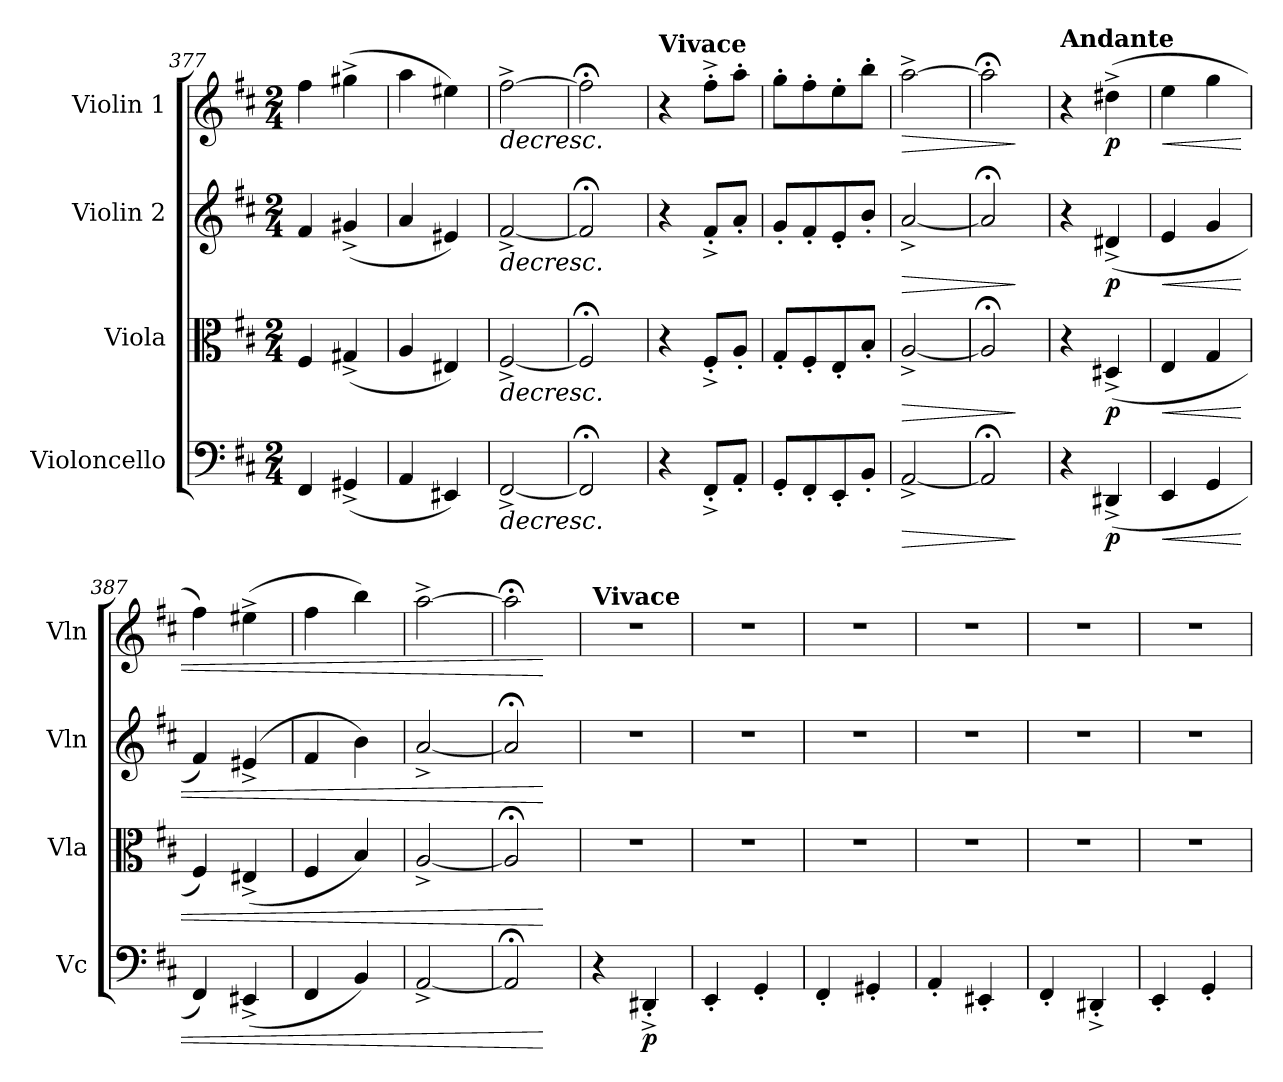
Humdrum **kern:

**kern	**dynam	**kern	**dynam	**kern	**dynam	**kern	**dynam
*part4	*part4	*part3	*part3	*part2	*part2	*part1	*part1
*staff4	*staff4	*staff3	*staff3	*staff2	*staff2	*staff1	*staff1
*I"Violoncello	*	*I"Viola	*	*I"Violin 2	*	*I"Violin 1	*
*I'Vc	*	*I'Vla	*	*I'Vln	*	*I'Vln	*
*clefF4	*	*clefC3	*	*clefG2	*	*clefG2	*
*k[f#c#]	*	*k[f#c#]	*	*k[f#c#]	*	*k[f#c#]	*
*M2/4	*	*M2/4	*	*M2/4	*	*M2/4	*
=377	=377	=377	=377	=377	=377	=377	=377
4FF#/	.	4F#/	.	4f#/	.	4ff#\	.
(4GG#X^>/	.	(4G#X^>/	.	(4g#X^>/	.	(4gg#X^\	.
=378	=378	=378	=378	=378	=378	=378	=378
4AA/	.	4A/	.	4a/	.	4aa\	.
4EE#X/)	.	4E#X/)	.	4e#X/)	.	4ee#X\)	.
=379	=379	=379	=379	=379	=379	=379	=379
!	!LO:HP:b	!	!LO:HP:b	!	!LO:HP:b	!	!LO:HP:b
[2FF#^>/	>	[2F#^>/	>	[2f#^>/	>	[2ff#^\	>
=380	=380	=380	=380	=380	=380	=380	=380
2FF#;</]	.	2F#;</]	.	2f#;</]	.	2ff#;<\]	.
!!LO:PB:g=z
=381	=381	=381	=381	=381	=381	=381	=381
!	!	!	!	!	!	!LO:TX:a:B:t=Vivace	!
4r	.	4r	.	4r	.	4r	.
!	!LO:DY:b	!	!	!	!	!	!
!	!LO:DY:n=1:b	!	!LO:DY:b	!	!	!	!
!	!	!	!LO:DY:n=1:b	!	!LO:DY:b	!	!
!	!	!	!	!	!LO:DY:n=1:b	!	!LO:DY:b
!	!	!	!	!	!	!	!LO:DY:n=1:b
8FF#'^>/L	f other-dynamics	8F#'^>/L	f other-dynamics	8f#'^/L	f other-dynamics	8ff#'^\L	f other-dynamics
8AA'/J	.	8A'/J	.	8a'/J	.	8aa'\J	.
=382	=382	=382	=382	=382	=382	=382	=382
8GG'/L	.	8G'/L	.	8g'/L	.	8gg'\L	.
8FF#'/	.	8F#'/	.	8f#'/	.	8ff#'\	.
8EE'/	.	8E'/	.	8e'/	.	8ee'\	.
8BB'/J	.	8B'/J	.	8b'/J	.	8bb'\J	.
=383	=383	=383	=383	=383	=383	=383	=383
!	!LO:HP:b	!	!LO:HP:b	!	!LO:HP:b	!	!LO:HP:b
[2AA^>/	>	[2A^>/	>	[2a^>/	>	[2aa^\	>
=384	=384	=384	=384	=384	=384	=384	=384
2AA;</]	.	2A;</]	.	2a;</]	.	2aa;<\]	.
.	]	.	]	.	]	.	]
=385	=385	=385	=385	=385	=385	=385	=385
!	!	!	!	!	!	!LO:TX:a:B:t=Andante	!
4r	.	4r	.	4r	.	4r	.
!	!LO:DY:b	!	!LO:DY:b	!	!LO:DY:b	!	!LO:DY:b
(4DD#X^>/	p	(4D#X^>/	p	(4d#X^>/	p	(4dd#X^\	p
=386	=386	=386	=386	=386	=386	=386	=386
!	!LO:HP:b	!	!LO:HP:b	!	!LO:HP:b	!	!LO:HP:b
4EE/	<	4E/	<	4e/	<	4ee\	<
4GG/	.	4G/	.	4g/	.	4gg\	.
=387	=387	=387	=387	=387	=387	=387	=387
4FF#/)	.	4F#/)	.	4f#/)	.	4ff#\)	.
(4EE#X^>/	.	(4E#X^>/	.	(4e#X^>/	.	(4ee#X^\	.
=388	=388	=388	=388	=388	=388	=388	=388
4FF#/	.	4F#/	.	4f#/	.	4ff#\	.
4BB/)	]	4B/)	]	4b\)	]	4bb\)	]
=389	=389	=389	=389	=389	=389	=389	=389
[2AA^>/	.	[2A^>/	.	[2a^>/	.	[2aa^\	.
=390	=390	=390	=390	=390	=390	=390	=390
2AA;</]	.	2A;</]	.	2a;</]	.	2aa;<\]	.
.	[	.	[	.	[	.	[
=391	=391	=391	=391	=391	=391	=391	=391
!!LO:REH:place=s1:a:B:cj:fs=14:t=F
!	!	!	!	!	!	!LO:TX:a:B:t=Vivace	!
4r	.	2r	.	2r	.	2r	.
!	!LO:DY:b	!	!	!	!	!	!
4DD#X'^>/	p	.	.	.	.	.	.
=392	=392	=392	=392	=392	=392	=392	=392
4EE'/	.	2r	.	2r	.	2r	.
4GG'/	.	.	.	.	.	.	.
=393	=393	=393	=393	=393	=393	=393	=393
4FF#'/	.	2r	.	2r	.	2r	.
4GG#X'/	.	.	.	.	.	.	.
!!LO:LB:g=z
=394	=394	=394	=394	=394	=394	=394	=394
4AA'/	.	2r	.	2r	.	2r	.
4EE#X'/	.	.	.	.	.	.	.
=395	=395	=395	=395	=395	=395	=395	=395
4FF#'/	.	2r	.	2r	.	2r	.
4DD#X'^>/	.	.	.	.	.	.	.
=396	=396	=396	=396	=396	=396	=396	=396
4EE'/	.	2r	.	2r	.	2r	.
4GG'/	.	.	.	.	.	.	.
=	=	=	=	=	=	=	=
*-	*-	*-	*-	*-	*-	*-	*-
